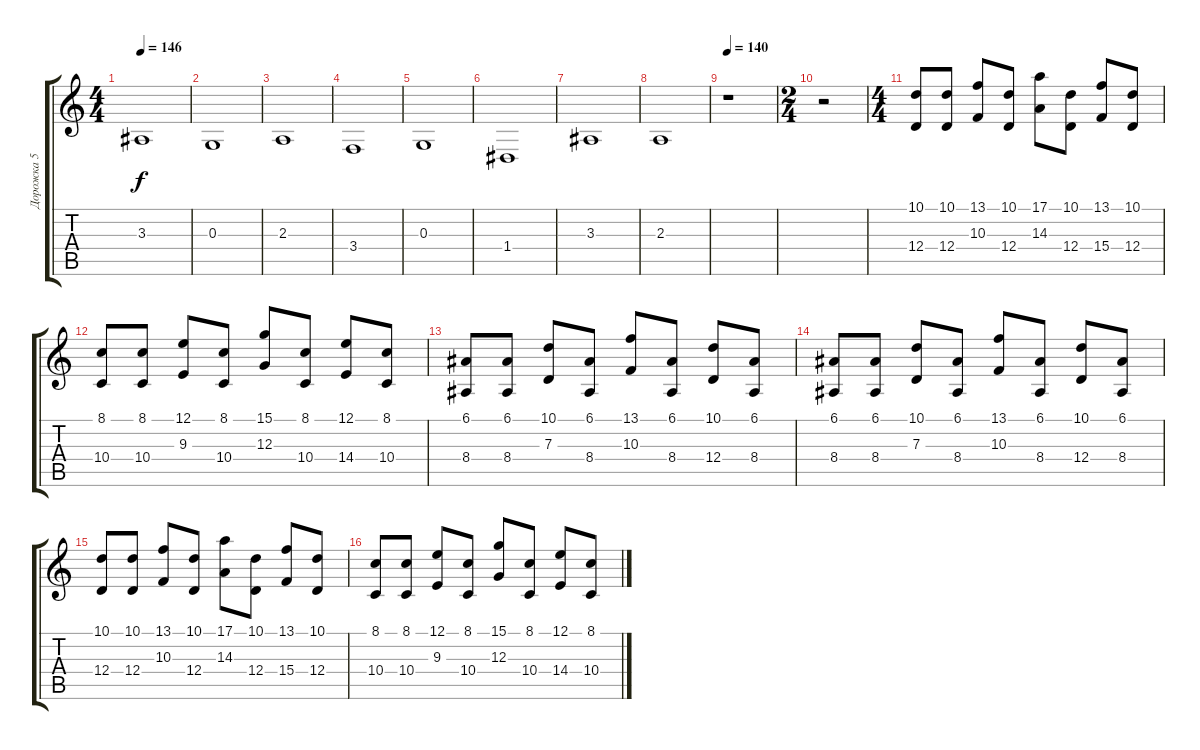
\track ("Дорожка 5" "Дорожка 5") {instrument stringensemble1}
\staff {score tabs}
\tuning (E4 B3 G3 D3 A2 E2) {hide}
\ts (4 4)
\tempo 146
\clef g2
\ks c
3.3.1{dy f} |
0.3.1 |
2.3.1 |
3.4.1 |
0.3.1 |
1.4.1 |
3.3.1 |
2.3.1 |
\tempo 140
r.1 |
\ts (2 4)
r.2 |
\ts (4 4)
(10.1 12.4).8{volume 12} (10.1 12.4).8 (13.1 10.3).8 (10.1 12.4).8 (17.1 14.3).8 (10.1 12.4).8 (13.1 15.4).8 (10.1 12.4).8 |
(8.1 10.4).8 (8.1 10.4).8 (12.1 9.3).8 (8.1 10.4).8 (15.1 12.3).8 (8.1 10.4).8 (12.1 14.4).8 (8.1 10.4).8 |
(6.1 8.4).8 (6.1 8.4).8 (10.1 7.3).8 (6.1 8.4).8 (13.1 10.3).8 (6.1 8.4).8 (10.1 12.4).8 (6.1 8.4).8 |
(6.1 8.4).8 (6.1 8.4).8 (10.1 7.3).8 (6.1 8.4).8 (13.1 10.3).8 (6.1 8.4).8 (10.1 12.4).8 (6.1 8.4).8 |
(10.1 12.4).8{volume 12} (10.1 12.4).8 (13.1 10.3).8 (10.1 12.4).8 (17.1 14.3).8 (10.1 12.4).8 (13.1 15.4).8 (10.1 12.4).8 |
(8.1 10.4).8 (8.1 10.4).8 (12.1 9.3).8 (8.1 10.4).8 (15.1 12.3).8 (8.1 10.4).8 (12.1 14.4).8 (8.1 10.4).8
